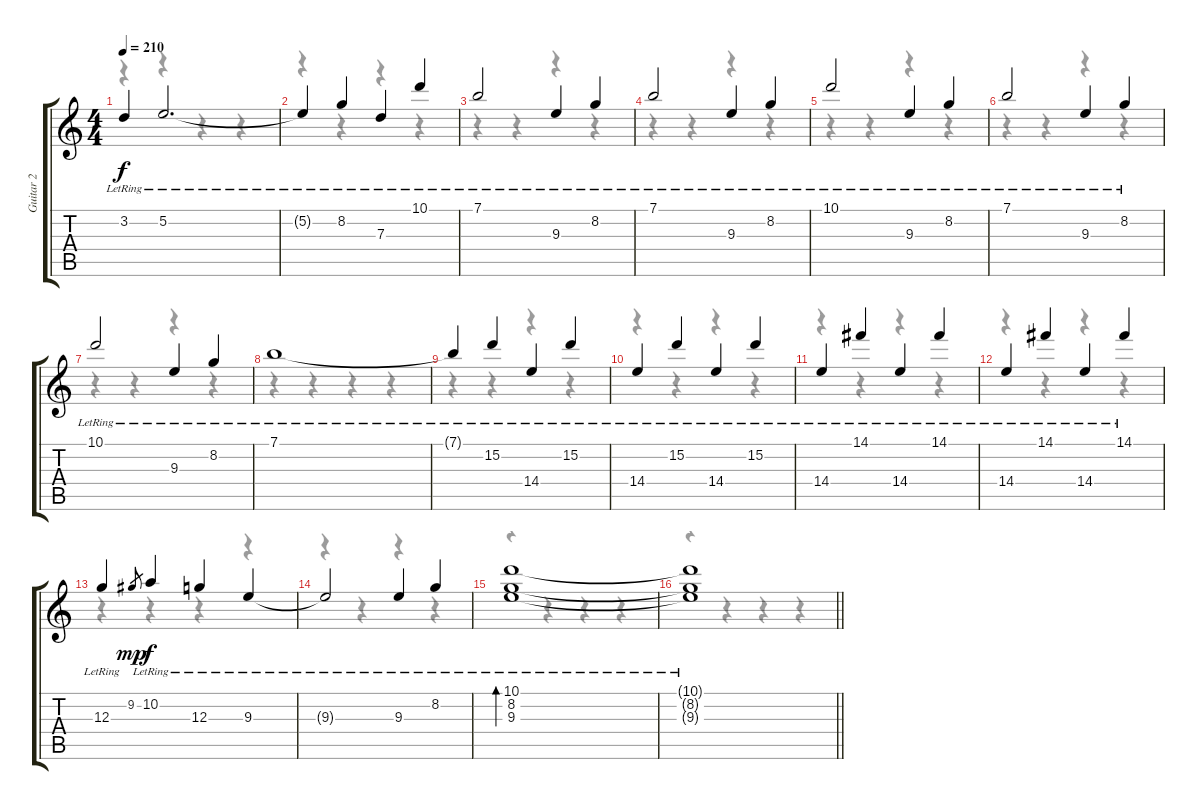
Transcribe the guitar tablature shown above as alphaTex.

\track ("Guitar 2" "Guitar 2") {instrument electricguitarjazz}
\staff {score tabs}
\tuning (E4 B3 G3 D3 A2 E2) {hide}
\voice
\ts (4 4)
\tempo 210
\clef g2
\ks c
3.2{lr}.4{dy f} 5.2{lr}.2{d} |
5.2{lr t}.4 8.2{lr}.4 7.3{lr}.4 10.1{lr}.4 |
7.1{lr}.2 9.3{lr}.4 8.2{lr}.4 |
7.1{lr}.2 9.3{lr}.4 8.2{lr}.4 |
10.1{lr}.2 9.3{lr}.4 8.2{lr}.4 |
7.1{lr}.2 9.3{lr}.4 8.2{lr}.4 |
10.1{lr}.2 9.3{lr}.4 8.2{lr}.4 |
7.1{lr}.1 |
7.1{lr t}.4 15.2{lr}.4 14.4{lr}.4 15.2{lr}.4 |
14.4{lr}.4 15.2{lr}.4 14.4{lr}.4 15.2{lr}.4 |
14.4{lr}.4 14.1{lr}.4 14.4{lr}.4 14.1{lr}.4 |
14.4{lr}.4 14.1{lr}.4 14.4{lr}.4 14.1{lr}.4 |
12.3{lr}.4 9.2.8{gr dy mp} 10.2{lr}.4{dy f} 12.3{lr}.4 9.3{lr}.4 |
9.3{lr t}.2 9.3{lr}.4 8.2{lr}.4 |
(10.1{lr} 8.2{lr} 9.3{lr}).1{bd 480} |
\barLineRight lightlight
(10.1{lr t} 8.2{lr t} 9.3{lr t}).1
\voice
\clef g2
\ottava regular
\simile none
\ks c
r.4{dy f} r.4 r.4 r.4 |
r.4 r.4 r.4 r.4 |
r.4 r.4 r.4 r.4 |
r.4 r.4 r.4 r.4 |
r.4 r.4 r.4 r.4 |
r.4 r.4 r.4 r.4 |
r.4 r.4 r.4 r.4 |
r.4 r.4 r.4 r.4 |
r.4 r.4 r.4 r.4 |
r.4 r.4 r.4 r.4 |
r.4 r.4 r.4 r.4 |
r.4 r.4 r.4 r.4 |
r.4 r.4 r.4 r.4 |
r.4 r.4 r.4 r.4 |
r.4 r.4 r.4 r.4 |
\barLineRight lightlight
r.4 r.4 r.4 r.4
